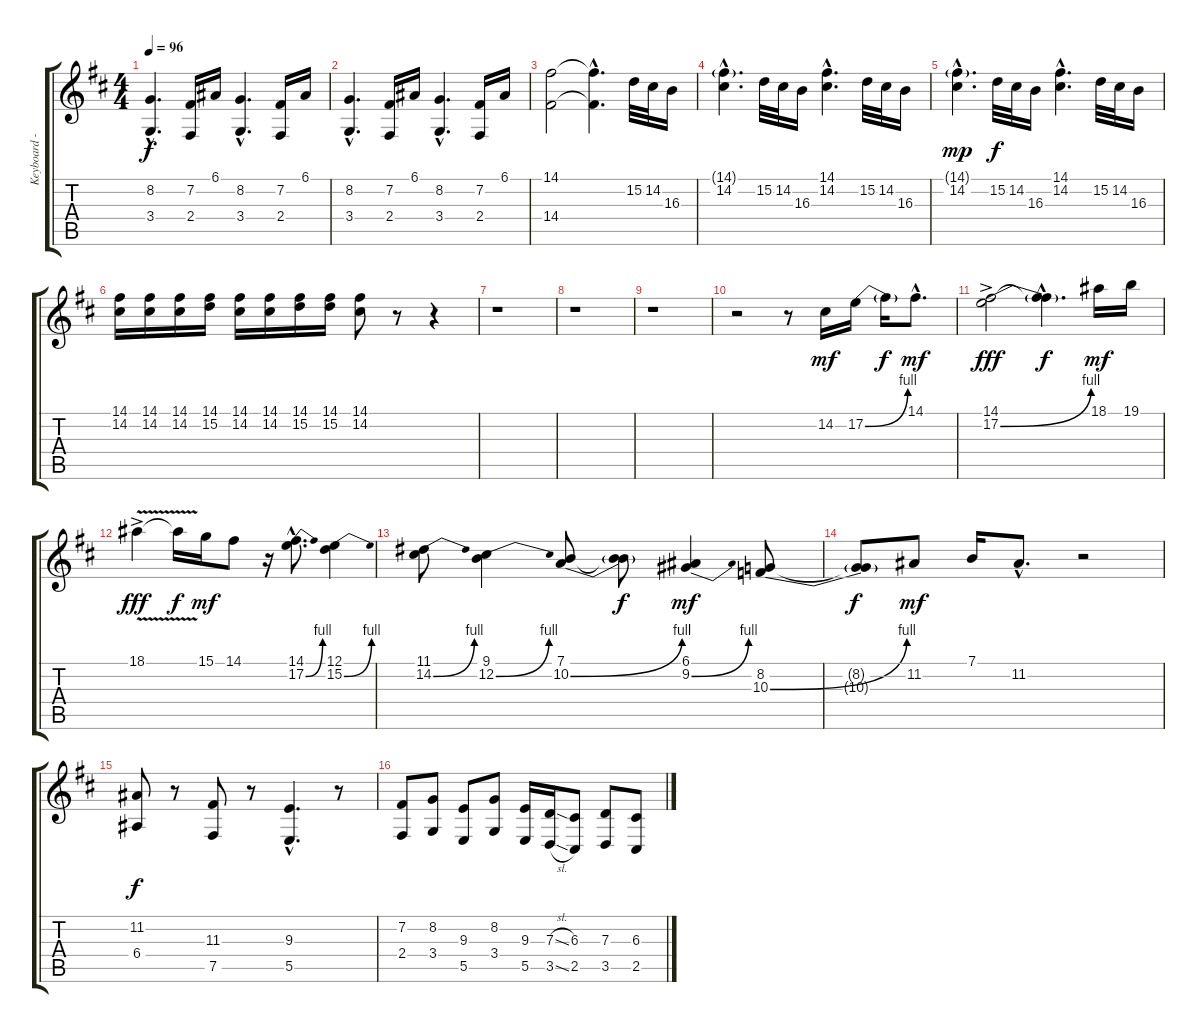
\track ("Keyboard - Stuart Chatwood" "Keyboard -") {instrument stringensemble1}
\staff {score tabs}
\tuning (E4 B3 G3 E3 B2 E2) {hide}
\ts (4 4)
\tempo 96
\clef g2
\ks d
(8.2{hac} 3.4{hac}).4{d dy f} (7.2 2.4).16 6.1.16 (8.2{hac} 3.4{hac}).4{d} (7.2 2.4).16 6.1.16 |
(8.2{hac} 3.4{hac}).4{d} (7.2 2.4).16 6.1.16 (8.2{hac} 3.4{hac}).4{d} (7.2 2.4).16 6.1.16 |
(14.1 14.4).2 (14.1{hac t} 14.4{hac t}).4{d} 15.2.32 14.2.32 16.3.16 |
(14.1{g hac} 14.2{hac}).4{d} 15.2.32 14.2.32 16.3.16 (14.1{hac} 14.2{hac}).4{d} 15.2.32 14.2.32 16.3.16 |
(14.1{g hac} 14.2{hac}).4{d dy mp} 15.2.32{dy f} 14.2.32 16.3.16 (14.1{hac} 14.2{hac}).4{d} 15.2.32 14.2.32 16.3.16 |
(14.1 14.2).16 (14.1 14.2).16 (14.1 14.2).16 (14.1 15.2).16 (14.1 14.2).16 (14.1 14.2).16 (14.1 15.2).16 (14.1 15.2).16 (14.1 14.2).8 r.8 r.4 |
r.1 |
r.1 |
r.1 |
r.2 r.8 14.2.16{dy mf} 17.2{be (bend 0 0 60 4)}.16 17.2{t}.16{dy f} 14.1{hac}.8{d dy mf} |
(14.1{ac} 17.2{be (bend 0 0 60 4) ac}).2{dy fff} (14.1{hac t} 17.2{hac t}).4{d dy f} 18.1.16{dy mf} 19.1.16 |
18.1{v ac}.4{dy fff} 18.1{t}.16{dy f} 15.1.16{dy mf} 14.1.8 r.16 (14.1{hac} 17.2{be (bend 0 0 60 4) hac}).8{d} (12.1 15.2{be (bend 0 0 60 4)}).4 |
(11.1 14.2{be (bend 0 0 60 4)}).8 (9.1 12.2{be (bend 0 0 60 4)}).4 (7.1 10.2{be (bend 0 0 60 4)}).8 (7.1{t} 10.2{t}).8{dy f} (6.1 9.2{be (bend 0 0 60 4)}).4{dy mf} (8.2 10.3{be (bend 0 0 60 4)}).8 |
(8.2{t} 10.3{t}).8{dy f} 11.2.8{dy mf} 7.1.16 11.2{hac}.8{d} r.2 |
(11.2 6.4).8{dy f} r.8 (11.3 7.5).8 r.8 (9.3{hac} 5.5{hac}).4{d} r.8 |
(7.2 2.4).8 (8.2 3.4).8 (9.3 5.5).8 (8.2 3.4).8 (9.3 5.5).16 (7.3{sl} 3.5{sl}).16 (6.3 2.5).8 (7.3 3.5).8 (6.3 2.5).8
